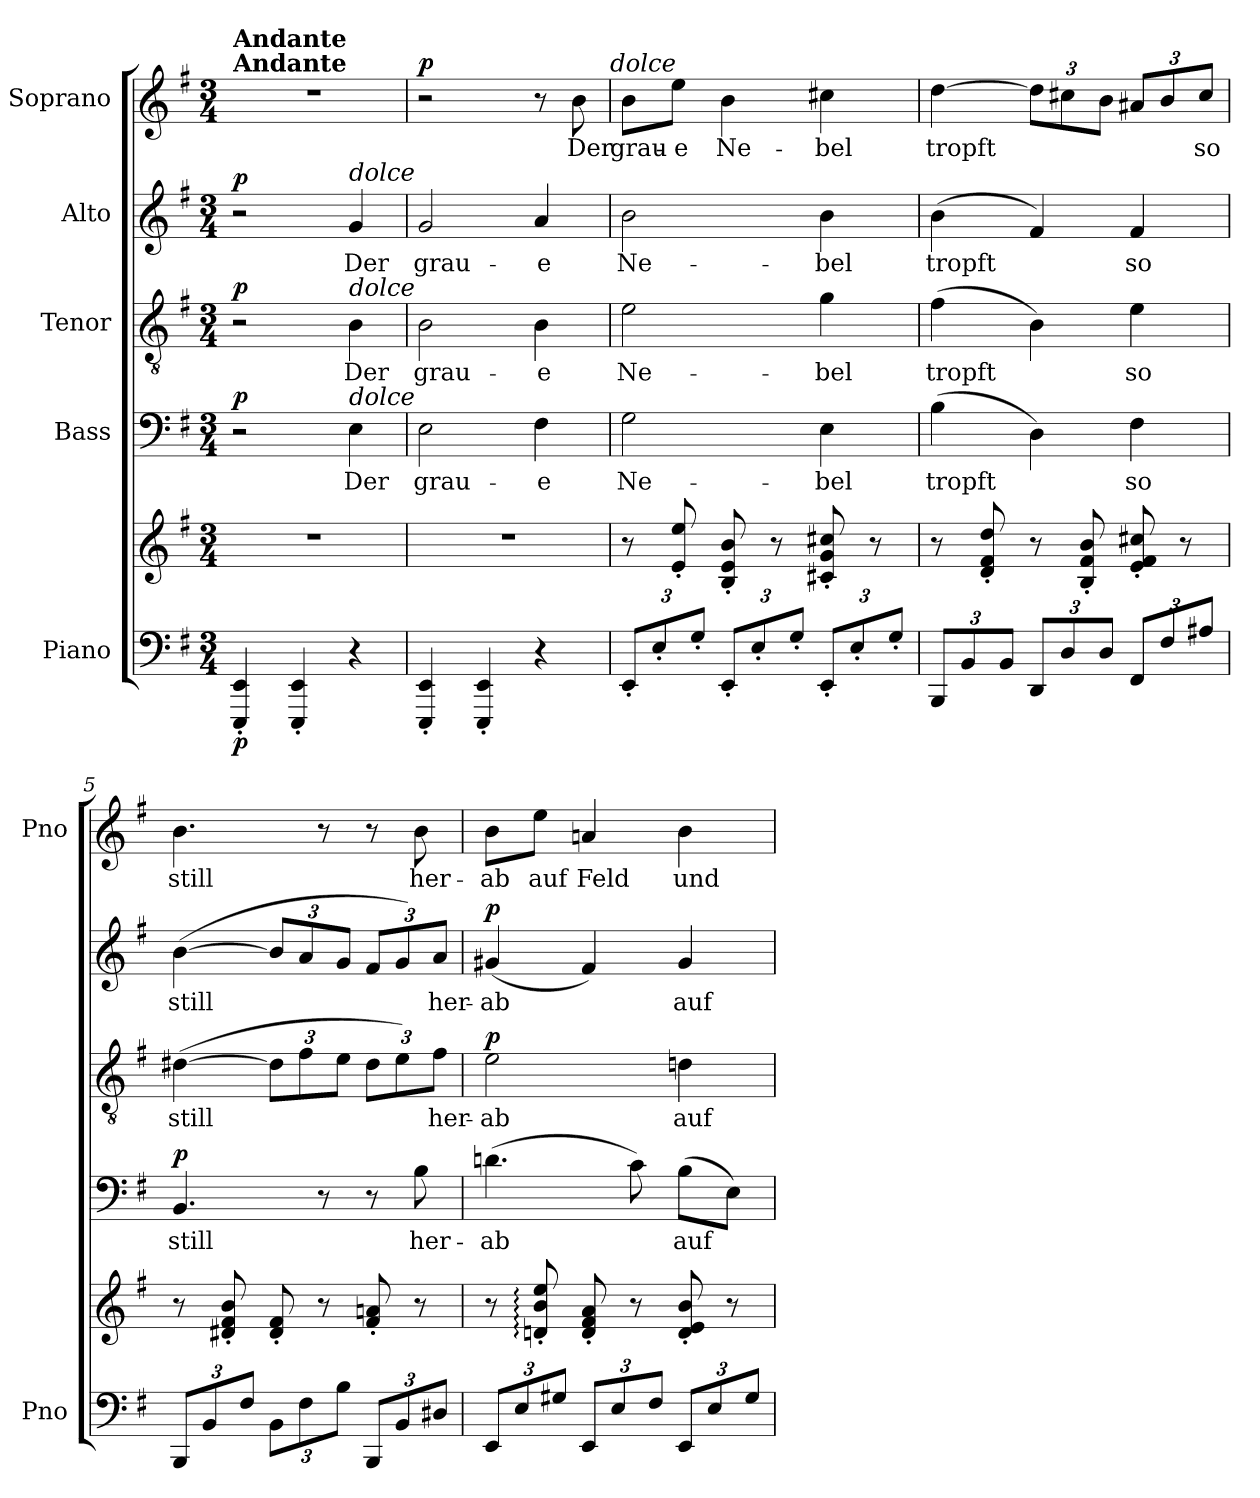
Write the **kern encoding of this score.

**kern	**kern	**dynam	**kern	**text	**dynam	**kern	**text	**dynam	**kern	**text	**dynam	**kern	**text	**dynam
*part5	*part5	*part5	*part4	*part4	*part4	*part3	*part3	*part3	*part2	*part2	*part2	*part1	*part1	*part1
*staff6	*staff5	*staff5/6	*staff4	*staff4	*staff4	*staff3	*staff3	*staff3	*staff2	*staff2	*staff2	*staff1	*staff1	*staff1
*I"Piano	*	*	*I"Bass	*	*	*I"Tenor	*	*	*I"Alto	*	*	*I"Soprano	*	*
*I'Pno	*	*	*	*	*	*	*	*	*	*	*	*I'Pno	*	*
*clefF4	*clefG2	*	*clefF4	*	*	*clefGv2	*	*	*clefG2	*	*	*clefG2	*	*
*k[f#]	*k[f#]	*	*k[f#]	*	*	*k[f#]	*	*	*k[f#]	*	*	*k[f#]	*	*
*e:	*e:	*	*e:	*	*	*e:	*	*	*e:	*	*	*e:	*	*
*M3/4	*M3/4	*	*M3/4	*	*	*M3/4	*	*	*M3/4	*	*	*M3/4	*	*
=1	=1	=1	=1	=1	=1	=1	=1	=1	=1	=1	=1	=1	=1	=1
!	!	!	!	!	!	!	!	!	!	!	!	!LO:TX:a:B:t=Andante	!	!
!	!	!	!	!	!	!	!	!	!	!	!	!LO:TX:a:B:t=Andante	!	!
!	!	!LO:DY:b=2	!	!	!LO:DY:b	!	!	!LO:DY:b	!	!	!LO:DY:b	!	!	!
4EEE/' 4EE/'	2.r	p	2r	.	p	2r	.	p	2r	.	p	2.r	.	.
4EEE/' 4EE/'	.	.	.	.	.	.	.	.	.	.	.	.	.	.
!	!	!	!	!	!	!	!	!	!LO:TX:a:i:t=dolce	!	!	!	!	!
!	!	!	!	!	!	!LO:TX:a:i:t=dolce	!	!	!	!	!	!	!	!
!	!	!	!LO:TX:a:i:t=dolce	!	!	!	!	!	!	!	!	!	!	!
!	!	!	!	!LO:LY:b	!	!	!LO:LY:b	!	!	!LO:LY:b	!	!	!	!
4r	.	.	4E\	Der	.	4B\	Der	.	4g/	Der	.	.	.	.
=2	=2	=2	=2	=2	=2	=2	=2	=2	=2	=2	=2	=2	=2	=2
!	!	!	!	!LO:LY:b	!	!	!LO:LY:b	!	!	!LO:LY:b	!	!	!	!LO:DY:b
4EEE/' 4EE/'	2.r	.	2E\	grau-	.	2B\	grau-	.	2g/	grau-	.	2r	.	p
4EEE/' 4EE/'	.	.	.	.	.	.	.	.	.	.	.	.	.	.
!	!	!	!	!LO:LY:b	!	!	!LO:LY:b	!	!	!LO:LY:b	!	!	!	!
4r	.	.	4F#\	-e	.	4B\	-e	.	4a/	-e	.	8r	.	.
!	!	!	!	!	!	!	!	!	!	!	!	!	!LO:LY:b	!
.	.	.	.	.	.	.	.	.	.	.	.	8b\	Der	.
!	!	!	!	!	!	!	!	!	!	!	!	!LO:TX:a:i:t=dolce	!	!
=3	=3	=3	=3	=3	=3	=3	=3	=3	=3	=3	=3	=3	=3	=3
*Xbrackettup	*	*	*	*	*	*	*	*	*	*	*	*	*	*
!	!	!	!	!LO:LY:b	!	!	!LO:LY:b	!	!	!LO:LY:b	!	!	!LO:LY:b	!
12EE'/L	8r	.	2G\	Ne-	.	2e\	Ne-	.	2b\	Ne-	.	8b\L	grau-	.
12E'/	.	.	.	.	.	.	.	.	.	.	.	.	.	.
!	!	!	!	!	!	!	!	!	!	!	!	!	!LO:LY:b	!
.	8e/' 8ee/'	.	.	.	.	.	.	.	.	.	.	8ee\J	-e	.
12G'/J	.	.	.	.	.	.	.	.	.	.	.	.	.	.
!	!	!	!	!	!	!	!	!	!	!	!	!	!LO:LY:b	!
12EE'/L	8B/' 8e/' 8b/'	.	.	.	.	.	.	.	.	.	.	4b\	Ne-	.
12E'/	.	.	.	.	.	.	.	.	.	.	.	.	.	.
.	8r	.	.	.	.	.	.	.	.	.	.	.	.	.
12G'/J	.	.	.	.	.	.	.	.	.	.	.	.	.	.
!	!	!	!	!LO:LY:b	!	!	!LO:LY:b	!	!	!LO:LY:b	!	!	!LO:LY:b	!
12EE'/L	8c#X/' 8g/' 8cc#X/'	.	4E\	-bel	.	4g\	-bel	.	4b\	-bel	.	4cc#X\	-bel	.
12E'/	.	.	.	.	.	.	.	.	.	.	.	.	.	.
.	8r	.	.	.	.	.	.	.	.	.	.	.	.	.
12G'/J	.	.	.	.	.	.	.	.	.	.	.	.	.	.
=4	=4	=4	=4	=4	=4	=4	=4	=4	=4	=4	=4	=4	=4	=4
!	!	!	!	!LO:LY:b	!	!	!LO:LY:b	!	!	!LO:LY:b	!	!	!LO:LY:b	!
12BBB/L	8r	.	(>4B\	tropft	.	(>4f#\	tropft	.	(>4b\	tropft	.	[4dd\	tropft	.
12BB/	.	.	.	.	.	.	.	.	.	.	.	.	.	.
.	8d/' 8f#/' 8dd/'	.	.	.	.	.	.	.	.	.	.	.	.	.
12BB/J	.	.	.	.	.	.	.	.	.	.	.	.	.	.
*	*	*	*	*	*	*	*	*	*	*	*	*Xbrackettup	*	*
12DD/L	8r	.	4D\)	.	.	4B\)	.	.	4f#/)	.	.	12dd\L]	.	.
12D/	.	.	.	.	.	.	.	.	.	.	.	12cc#X\	.	.
.	8B/' 8f#/' 8b/'	.	.	.	.	.	.	.	.	.	.	.	.	.
12D/J	.	.	.	.	.	.	.	.	.	.	.	12b\J	.	.
!	!	!	!	!LO:LY:b	!	!	!LO:LY:b	!	!	!LO:LY:b	!	!	!	!
12FF#/L	8e/' 8f#/' 8cc#X/'	.	4F#\	so	.	4e\	so	.	4f#/	so	.	12a#X/L	.	.
12F#/	.	.	.	.	.	.	.	.	.	.	.	12b/	.	.
.	8r	.	.	.	.	.	.	.	.	.	.	.	.	.
!	!	!	!	!	!	!	!	!	!	!	!	!	!LO:LY:b	!
12A#X/J	.	.	.	.	.	.	.	.	.	.	.	12cc#/J	so	.
!!LO:PB:g=z
=5	=5	=5	=5	=5	=5	=5	=5	=5	=5	=5	=5	=5	=5	=5
!	!	!	!	!LO:LY:b	!LO:DY:b	!	!LO:LY:b	!	!	!LO:LY:b	!	!	!LO:LY:b	!
12BBB/L	8r	.	4.BB/	still	p	(>[4d#X\	still	.	(>[4b\	still	.	4.b\	still	.
12BB/	.	.	.	.	.	.	.	.	.	.	.	.	.	.
.	8d#X/' 8f#/' 8b/'	.	.	.	.	.	.	.	.	.	.	.	.	.
12F#/J	.	.	.	.	.	.	.	.	.	.	.	.	.	.
*	*	*	*	*	*	*Xbrackettup	*	*	*Xbrackettup	*	*	*	*	*
12BB\L	8d#/' 8f#/'	.	.	.	.	12d#\L]	.	.	12b/L]	.	.	.	.	.
12F#\	.	.	.	.	.	12f#\	.	.	12a/	.	.	.	.	.
.	8r	.	8r	.	.	.	.	.	.	.	.	8r	.	.
12B\J	.	.	.	.	.	12e\J	.	.	12g/J	.	.	.	.	.
12BBB/L	8f#/' 8an/'	.	8r	.	.	12d#\L	.	.	12f#/L	.	.	8r	.	.
12BB/	.	.	.	.	.	12e\)	.	.	12g/)	.	.	.	.	.
!	!	!	!	!LO:LY:b	!	!	!	!	!	!	!	!	!LO:LY:b	!
.	8r	.	8B\	her-	.	.	.	.	.	.	.	8b\	her-	.
!	!	!	!	!	!	!	!LO:LY:b	!	!	!LO:LY:b	!	!	!	!
12D#X/J	.	.	.	.	.	12f#\J	her-	.	12a/J	her-	.	.	.	.
=6	=6	=6	=6	=6	=6	=6	=6	=6	=6	=6	=6	=6	=6	=6
!	!	!	!	!LO:LY:b	!	!	!LO:LY:b	!LO:DY:b	!	!LO:LY:b	!LO:DY:b	!	!LO:LY:b	!
12EE/L	8r	.	(>4.dn\	-ab	.	2e\	-ab	p	(<4g#X/	-ab	p	8b\L	-ab	.
12E/	.	.	.	.	.	.	.	.	.	.	.	.	.	.
!	!	!	!	!	!	!	!	!	!	!	!	!	!LO:LY:b	!
.	8dn/:' 8b/:' 8ee/:'	.	.	.	.	.	.	.	.	.	.	8ee\J	auf	.
12G#X/J	.	.	.	.	.	.	.	.	.	.	.	.	.	.
!	!	!	!	!	!	!	!	!	!	!	!	!	!LO:LY:b	!
12EE/L	8d/' 8f#/' 8a/'	.	.	.	.	.	.	.	4f#/)	.	.	4an/	Feld	.
12E/	.	.	.	.	.	.	.	.	.	.	.	.	.	.
.	8r	.	8c\)	.	.	.	.	.	.	.	.	.	.	.
12F#/J	.	.	.	.	.	.	.	.	.	.	.	.	.	.
!	!	!	!	!LO:LY:b	!	!	!LO:LY:b	!	!	!LO:LY:b	!	!	!LO:LY:b	!
12EE/L	8d/' 8e/' 8b/'	.	(>8B\L	auf	.	4dn\	auf	.	4g#/	auf	.	4b\	und	.
12E/	.	.	.	.	.	.	.	.	.	.	.	.	.	.
.	8r	.	8E\J)	.	.	.	.	.	.	.	.	.	.	.
12G#/J	.	.	.	.	.	.	.	.	.	.	.	.	.	.
=	=	=	=	=	=	=	=	=	=	=	=	=	=	=
*-	*-	*-	*-	*-	*-	*-	*-	*-	*-	*-	*-	*-	*-	*-
